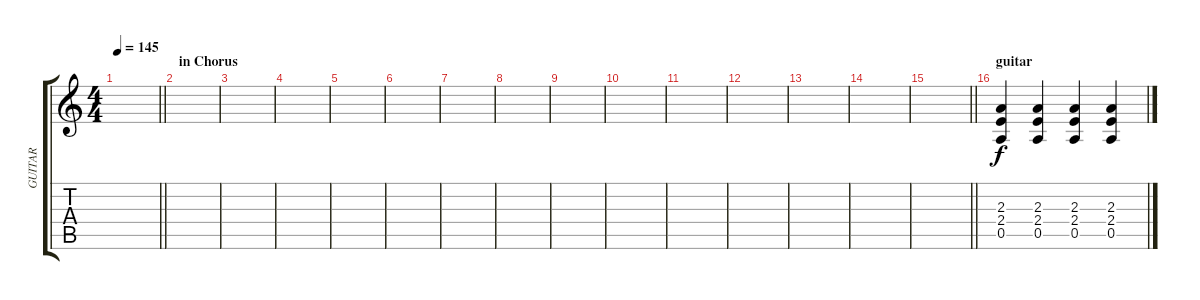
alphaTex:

\track ("GUITAR" "GUITAR") {instrument overdrivenguitar}
\staff {score tabs}
\tuning (E4 B3 G3 D3 A2 E2) {hide}
\ts (4 4)
\tempo 145
\clef g2
\barLineRight lightlight
\ks c
|
\section ("" "in Chorus")
|
|
|
|
|
|
|
|
|
|
|
|
|
\barLineRight lightlight
|
\section ("" "guitar")
(2.3 2.4 0.5).4 (2.3 2.4 0.5).4 (2.3 2.4 0.5).4 (2.3 2.4 0.5).4
